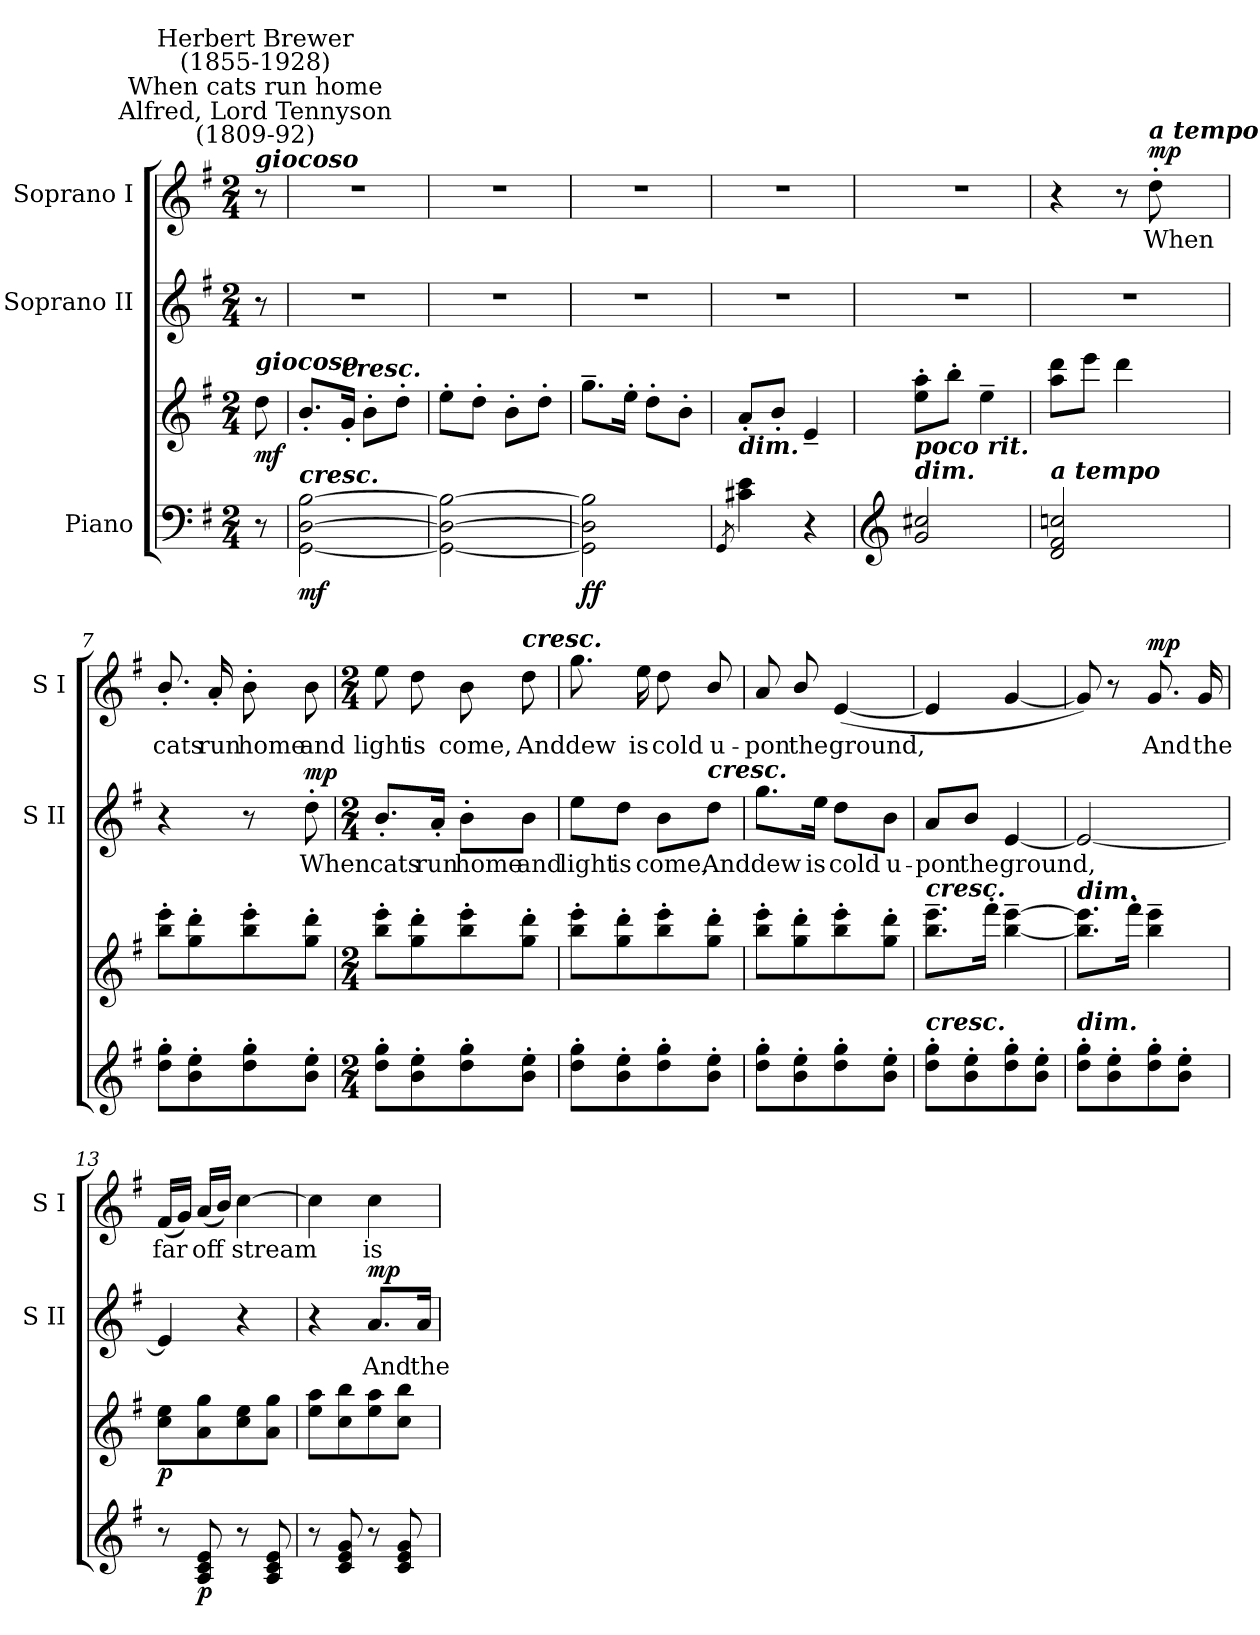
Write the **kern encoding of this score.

**kern	**kern	**dynam	**kern	**text	**dynam	**kern	**text	**dynam
*part3	*part3	*part3	*part2	*part2	*part2	*part1	*part1	*part1
*staff4	*staff3	*staff3/4	*staff2	*staff2	*staff2	*staff1	*staff1	*staff1
*I"Piano	*	*	*I"Soprano II	*	*	*I"Soprano I	*	*
*	*	*	*I'S II	*	*	*I'S I	*	*
*clefF4	*clefG2	*	*clefG2	*	*	*clefG2	*	*
*k[f#]	*k[f#]	*	*k[f#]	*	*	*k[f#]	*	*
*G:	*G:	*	*G:	*	*	*G:	*	*
*M2/4	*M2/4	*	*M2/4	*	*	*M2/4	*	*
*MM108	*MM108	*	*MM108	*	*	*MM108	*	*
=	=	=	=	=	=	=	=	=
!	!	!	!	!	!	!LO:TX:a:Bi:t=giocoso	!	!
!	!	!	!	!	!	!LO:TX:a:cj:t=Alfred, Lord Tennyson\n(1809-92)	!	!
!	!	!	!	!	!	!LO:TX:a:cj:t=When cats run home	!	!
!	!	!	!	!	!	!LO:TX:a:cj:t=Herbert Brewer\n(1855-1928)	!	!
!	!LO:TX:a:Bi:t=giocoso	!	!	!	!	!	!	!
!	!	!LO:DY:b	!	!	!	!	!	!
8r	8dd	mf	8r	.	.	8r	.	.
=1	=1	=1	=1	=1	=1	=1	=1	=1
!LO:TX:a:Bi:t=cresc.	!	!	!	!	!	!	!	!
!	!	!LO:DY:b=2	!LO:N:vis=1	!	!	!LO:N:vis=1	!	!
[2GG [2D [2B	8.b'L	mf	2r	.	.	2r	.	.
!	!LO:TX:a:Bi:t=cresc.	!	!	!	!	!	!	!
.	16g'J	.	.	.	.	.	.	.
.	8b'L	.	.	.	.	.	.	.
.	8dd'J	.	.	.	.	.	.	.
=2	=2	=2	=2	=2	=2	=2	=2	=2
!	!	!	!LO:N:vis=1	!	!	!LO:N:vis=1	!	!
2GG_ 2D_ 2B_	8ee'L	.	2r	.	.	2r	.	.
.	8dd'J	.	.	.	.	.	.	.
.	8b'L	.	.	.	.	.	.	.
.	8dd'J	.	.	.	.	.	.	.
=3	=3	=3	=3	=3	=3	=3	=3	=3
!	!	!LO:DY:b=2	!LO:N:vis=1	!	!	!LO:N:vis=1	!	!
!	!	!LO:DY:n=1:b	!	!	!	!	!	!
2GG] 2D] 2B]	8.gg~L	f f	2r	.	.	2r	.	.
.	16ee'J	.	.	.	.	.	.	.
.	8dd'L	.	.	.	.	.	.	.
.	8b'J	.	.	.	.	.	.	.
=4	=4	=4	=4	=4	=4	=4	=4	=4
8qGG	.	.	.	.	.	.	.	.
!	!LO:TX:b:Bi:t=dim.	!	!	!	!	!	!	!
!	!	!	!LO:N:vis=1	!	!	!LO:N:vis=1	!	!
4c#X 4e	8a'L	.	2r	.	.	2r	.	.
.	8b'J	.	.	.	.	.	.	.
4r	4e~	.	.	.	.	.	.	.
=5	=5	=5	=5	=5	=5	=5	=5	=5
*clefG2	*	*	*	*	*	*	*	*
!LO:TX:a:Bi:t=dim.	!	!	!	!	!	!	!	!
!LO:TX:a:Bi:t=poco rit.	!	!	!	!	!	!	!	!
!	!	!	!LO:N:vis=1	!	!	!LO:N:vis=1	!	!
2g 2cc#X	8ee' 8aa'L	.	2r	.	.	2r	.	.
.	8bb'J	.	.	.	.	.	.	.
.	4ee~	.	.	.	.	.	.	.
=6	=6	=6	=6	=6	=6	=6	=6	=6
!LO:TX:a:Bi:t=a tempo	!	!	!	!	!	!	!	!
!	!	!	!LO:N:vis=1	!	!	!	!	!
2d 2f# 2ccn	8aa 8dddL	.	2r	.	.	4r	.	.
.	8eeeJ	.	.	.	.	.	.	.
.	4ddd	.	.	.	.	8r	.	.
!	!	!	!	!	!	!LO:TX:a:Bi:t=a tempo	!	!
!	!	!	!	!	!	!	!LO:LY:b	!LO:DY:b
.	.	.	.	.	.	8dd'	When	mp
=7	=7	=7	=7	=7	=7	=7	=7	=7
!	!	!LO:DY:b=2	!	!	!	!	!LO:LY:b	!
!	!	!LO:DY:n=1:b	!	!	!	!	!	!
8dd' 8gg'L	8bb' 8eee'L	mp mp	4r	.	.	8.b'/	cats	.
8b' 8ee'	8gg' 8ddd'	.	.	.	.	.	.	.
!	!	!	!	!	!	!	!LO:LY:b	!
.	.	.	.	.	.	16a'	run	.
!	!	!	!	!	!	!	!LO:LY:b	!
8dd' 8gg'	8bb' 8eee'	.	8r	.	.	8b'	home	.
!	!	!	!	!LO:LY:b	!LO:DY:b	!	!LO:LY:b	!
8b' 8ee'J	8gg' 8ddd'J	.	8dd'	When	mp	8b	and	.
!!LO:LB:g=z
=8	=8	=8	=8	=8	=8	=8	=8	=8
*M2/4	*M2/4	*	*M2/4	*	*	*M2/4	*	*
!	!	!	!	!LO:LY:b	!	!	!LO:LY:b	!
8dd' 8gg'L	8bb' 8eee'L	.	8.b'/L	cats	.	8ee	light	.
!	!	!	!	!	!	!	!LO:LY:b	!
8b' 8ee'	8gg' 8ddd'	.	.	.	.	8dd	is	.
!	!	!	!	!LO:LY:b	!	!	!	!
.	.	.	16a'/Jk	run	.	.	.	.
!	!	!	!	!LO:LY:b	!	!	!LO:LY:b	!
8dd' 8gg'	8bb' 8eee'	.	8b'\L	home	.	8b	come,	.
!	!	!	!	!	!	!LO:TX:a:Bi:t=cresc.	!	!
!	!	!	!	!LO:LY:b	!	!	!LO:LY:b	!
8b' 8ee'J	8gg' 8ddd'J	.	8b\J	and	.	8dd	And	.
=9	=9	=9	=9	=9	=9	=9	=9	=9
!	!	!	!	!LO:LY:b	!	!	!LO:LY:b	!
8dd' 8gg'L	8bb' 8eee'L	.	8ee\L	light	.	8.gg	dew	.
!	!	!	!	!LO:LY:b	!	!	!	!
8b' 8ee'	8gg' 8ddd'	.	8dd\J	is	.	.	.	.
!	!	!	!	!	!	!	!LO:LY:b	!
.	.	.	.	.	.	16ee	is	.
!	!	!	!	!LO:LY:b	!	!	!LO:LY:b	!
8dd' 8gg'	8bb' 8eee'	.	8b\L	come,	.	8dd\	cold	.
!	!	!	!LO:TX:a:Bi:t=cresc.	!	!	!	!	!
!	!	!	!	!LO:LY:b	!	!	!LO:LY:b	!
8b' 8ee'J	8gg' 8ddd'J	.	8dd\J	And	.	8b/	u-	.
=10	=10	=10	=10	=10	=10	=10	=10	=10
!	!	!	!	!LO:LY:b	!	!	!LO:LY:b	!
8dd' 8gg'L	8bb' 8eee'L	.	8.gg\L	dew	.	8a	-pon	.
!	!	!	!	!	!	!	!LO:LY:b	!
8b' 8ee'	8gg' 8ddd'	.	.	.	.	8b/	the	.
!	!	!	!	!LO:LY:b	!	!	!	!
.	.	.	16ee\Jk	is	.	.	.	.
!	!	!	!	!LO:LY:b	!	!	!LO:LY:b	!
8dd' 8gg'	8bb' 8eee'	.	8dd\L	cold	.	(<[4e	ground,	.
!	!	!	!	!LO:LY:b	!	!	!	!
8b' 8ee'J	8gg' 8ddd'J	.	8b\J	u-	.	.	.	.
=11	=11	=11	=11	=11	=11	=11	=11	=11
!	!LO:TX:a:Bi:t=cresc.	!	!	!	!	!	!	!
!LO:TX:a:Bi:t=cresc.	!	!	!	!	!	!	!	!
!	!	!	!	!LO:LY:b	!	!	!	!
8dd' 8gg'L	8.bb~ 8.eee~L	.	8a/L	-pon	.	4e]	.	.
!	!	!	!	!LO:LY:b	!	!	!	!
8b' 8ee'	.	.	8b/J	the	.	.	.	.
.	16fff#'J	.	.	.	.	.	.	.
!	!	!	!	!LO:LY:b	!	!	!	!
8dd' 8gg'	[4bb~ [4eee~	.	[4e	ground,	.	[4g	.	.
8b' 8ee'J	.	.	.	.	.	.	.	.
=12	=12	=12	=12	=12	=12	=12	=12	=12
!	!LO:TX:a:Bi:t=dim.	!	!	!	!	!	!	!
!LO:TX:a:Bi:t=dim.	!	!	!	!	!	!	!	!
8dd' 8gg'L	8.bb] 8.eee]L	.	2e_	.	.	8g])	.	.
8b' 8ee'	.	.	.	.	.	8r	.	.
.	16fff#'J	.	.	.	.	.	.	.
!	!	!	!	!	!	!	!LO:LY:b	!LO:DY:b
8dd' 8gg'	4bb~ 4eee~	.	.	.	.	8.g	And	mp
8b' 8ee'J	.	.	.	.	.	.	.	.
!	!	!	!	!	!	!	!LO:LY:b	!
.	.	.	.	.	.	16g	the	.
!!LO:LB:g=z
=13	=13	=13	=13	=13	=13	=13	=13	=13
!	!	!LO:DY:b	!	!	!	!	!LO:LY:b	!
8r	8cc 8eeL	p	4e]	.	.	(<16f#LL	far	.
.	.	.	.	.	.	16gJJ)	.	.
!	!	!LO:DY:b=2	!	!	!	!	!LO:LY:b	!
8A 8c 8e	8a 8gg	p	.	.	.	(<16aLL	off	.
.	.	.	.	.	.	16bJJ)	.	.
!	!	!	!	!	!	!	!LO:LY:b	!
8r	8cc 8ee	.	4r	.	.	[4cc	stream	.
8A 8c 8e	8a 8ggJ	.	.	.	.	.	.	.
=14	=14	=14	=14	=14	=14	=14	=14	=14
8r	8ee 8aaL	.	4r	.	.	4cc]	.	.
8c 8e 8g	8cc 8bb	.	.	.	.	.	.	.
!	!	!	!	!LO:LY:b	!LO:DY:b	!	!LO:LY:b	!
8r	8ee 8aa	.	8.a/L	And	mp	4cc	is	.
8c 8e 8g	8cc 8bbJ	.	.	.	.	.	.	.
!	!	!	!	!LO:LY:b	!	!	!	!
.	.	.	16a/Jk	the	.	.	.	.
=	=	=	=	=	=	=	=	=
*-	*-	*-	*-	*-	*-	*-	*-	*-
